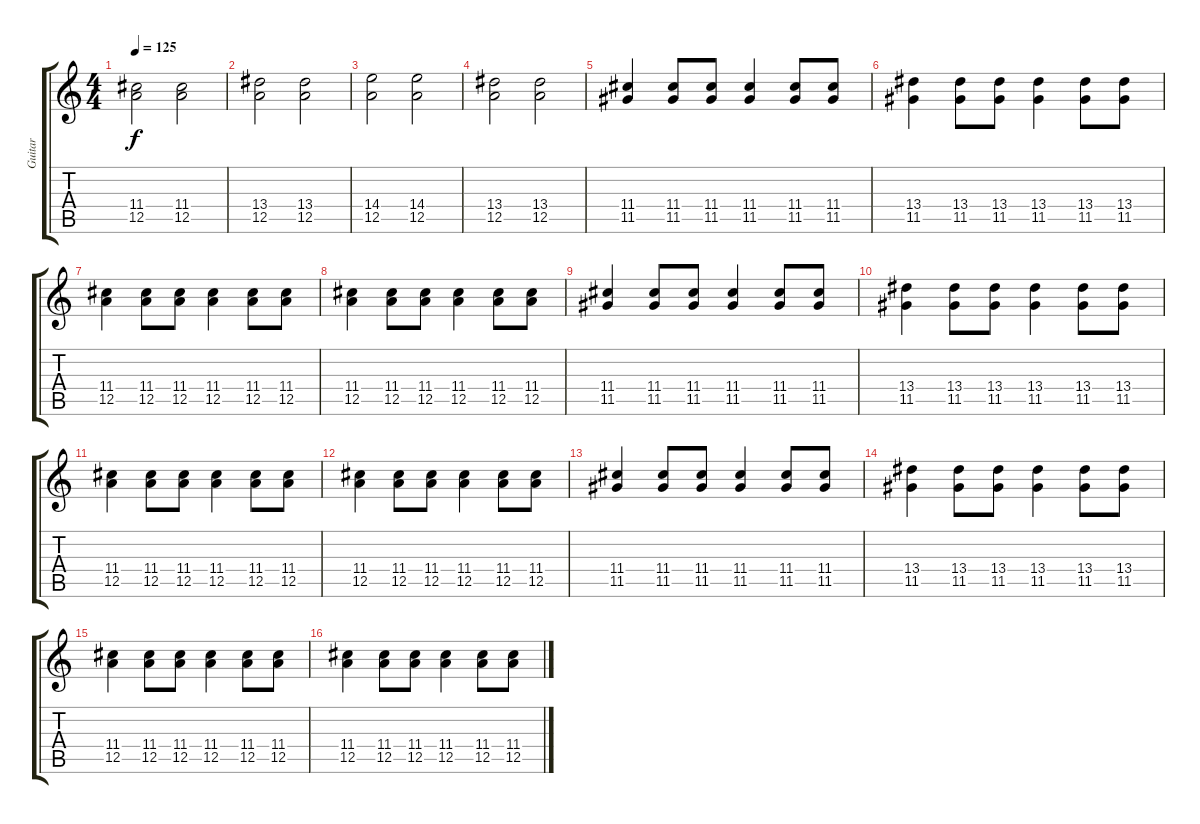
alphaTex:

\track ("Guitar" "Guitar") {instrument distortionguitar}
\staff {score tabs}
\tuning (E4 B3 G3 D3 A2 E2) {hide}
\ts (4 4)
\tempo 125
\clef g2
\ks c
(11.4 12.5).2{dy f} (11.4 12.5).2 |
(13.4 12.5).2 (13.4 12.5).2 |
(14.4 12.5).2 (14.4 12.5).2 |
(13.4 12.5).2 (13.4 12.5).2 |
(11.4 11.5).4 (11.4 11.5).8 (11.4 11.5).8 (11.4 11.5).4 (11.4 11.5).8 (11.4 11.5).8 |
(13.4 11.5).4 (13.4 11.5).8 (13.4 11.5).8 (13.4 11.5).4 (13.4 11.5).8 (13.4 11.5).8 |
(11.4 12.5).4 (11.4 12.5).8 (11.4 12.5).8 (11.4 12.5).4 (11.4 12.5).8 (11.4 12.5).8 |
(11.4 12.5).4 (11.4 12.5).8 (11.4 12.5).8 (11.4 12.5).4 (11.4 12.5).8 (11.4 12.5).8 |
(11.4 11.5).4 (11.4 11.5).8 (11.4 11.5).8 (11.4 11.5).4 (11.4 11.5).8 (11.4 11.5).8 |
(13.4 11.5).4 (13.4 11.5).8 (13.4 11.5).8 (13.4 11.5).4 (13.4 11.5).8 (13.4 11.5).8 |
(11.4 12.5).4 (11.4 12.5).8 (11.4 12.5).8 (11.4 12.5).4 (11.4 12.5).8 (11.4 12.5).8 |
(11.4 12.5).4 (11.4 12.5).8 (11.4 12.5).8 (11.4 12.5).4 (11.4 12.5).8 (11.4 12.5).8 |
(11.4 11.5).4 (11.4 11.5).8 (11.4 11.5).8 (11.4 11.5).4 (11.4 11.5).8 (11.4 11.5).8 |
(13.4 11.5).4 (13.4 11.5).8 (13.4 11.5).8 (13.4 11.5).4 (13.4 11.5).8 (13.4 11.5).8 |
(11.4 12.5).4 (11.4 12.5).8 (11.4 12.5).8 (11.4 12.5).4 (11.4 12.5).8 (11.4 12.5).8 |
(11.4 12.5).4 (11.4 12.5).8 (11.4 12.5).8 (11.4 12.5).4 (11.4 12.5).8 (11.4 12.5).8
